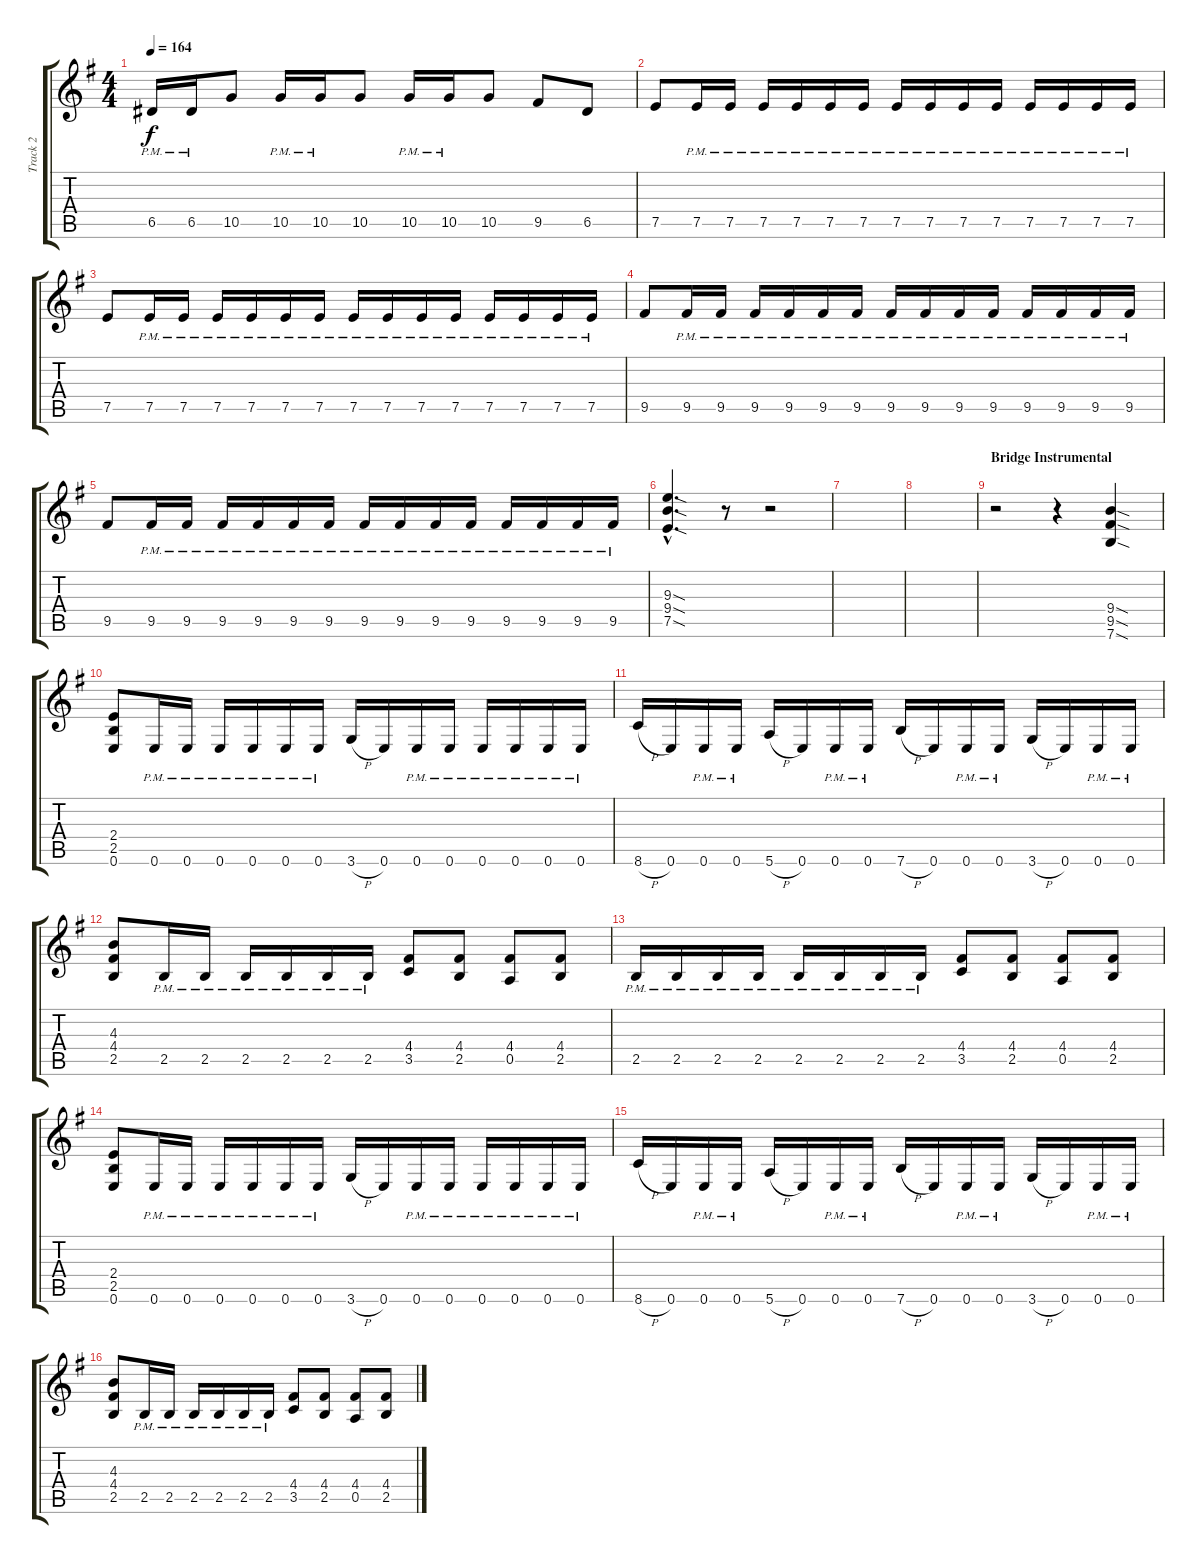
\track ("Track 2" "Track 2") {instrument distortionguitar}
\staff {score tabs}
\tuning (E4 B3 G3 D3 A2 E2) {hide}
\ts (4 4)
\tempo 164
\clef g2
\ks eminor
6.5{pm}.16{dy f} 6.5{pm}.16 10.5.8 10.5{pm}.16 10.5{pm}.16 10.5.8 10.5{pm}.16 10.5{pm}.16 10.5.8 9.5.8 6.5.8 |
7.5.8 7.5{pm}.16 7.5{pm}.16 7.5{pm}.16 7.5{pm}.16 7.5{pm}.16 7.5{pm}.16 7.5{pm}.16 7.5{pm}.16 7.5{pm}.16 7.5{pm}.16 7.5{pm}.16 7.5{pm}.16 7.5{pm}.16 7.5{pm}.16 |
7.5.8 7.5{pm}.16 7.5{pm}.16 7.5{pm}.16 7.5{pm}.16 7.5{pm}.16 7.5{pm}.16 7.5{pm}.16 7.5{pm}.16 7.5{pm}.16 7.5{pm}.16 7.5{pm}.16 7.5{pm}.16 7.5{pm}.16 7.5{pm}.16 |
9.5.8 9.5{pm}.16 9.5{pm}.16 9.5{pm}.16 9.5{pm}.16 9.5{pm}.16 9.5{pm}.16 9.5{pm}.16 9.5{pm}.16 9.5{pm}.16 9.5{pm}.16 9.5{pm}.16 9.5{pm}.16 9.5{pm}.16 9.5{pm}.16 |
9.5.8 9.5{pm}.16 9.5{pm}.16 9.5{pm}.16 9.5{pm}.16 9.5{pm}.16 9.5{pm}.16 9.5{pm}.16 9.5{pm}.16 9.5{pm}.16 9.5{pm}.16 9.5{pm}.16 9.5{pm}.16 9.5{pm}.16 9.5{pm}.16 |
(9.3{sod hac} 9.4{sod hac} 7.5{sod hac}).4{d} r.8 r.2 |
|
|
\section ("" "Bridge Instrumental")
r.2 r.4 (9.4{sod} 9.5{sod} 7.6{sod}).4 |
(2.4 2.5 0.6).8 0.6{pm}.16 0.6{pm}.16 0.6{pm}.16 0.6{pm}.16 0.6{pm}.16 0.6{pm}.16 3.6{h}.16 0.6.16 0.6{pm}.16 0.6{pm}.16 0.6{pm}.16 0.6{pm}.16 0.6{pm}.16 0.6{pm}.16 |
8.6{h}.16 0.6.16 0.6{pm}.16 0.6{pm}.16 5.6{h}.16 0.6.16 0.6{pm}.16 0.6{pm}.16 7.6{h}.16 0.6.16 0.6{pm}.16 0.6{pm}.16 3.6{h}.16 0.6.16 0.6{pm}.16 0.6{pm}.16 |
(4.3 4.4 2.5).8 2.5{pm}.16 2.5{pm}.16 2.5{pm}.16 2.5{pm}.16 2.5{pm}.16 2.5{pm}.16 (4.4 3.5).8 (4.4 2.5).8 (4.4 0.5).8 (4.4 2.5).8 |
2.5{pm}.16 2.5{pm}.16 2.5{pm}.16 2.5{pm}.16 2.5{pm}.16 2.5{pm}.16 2.5{pm}.16 2.5{pm}.16 (4.4 3.5).8 (4.4 2.5).8 (4.4 0.5).8 (4.4 2.5).8 |
(2.4 2.5 0.6).8 0.6{pm}.16 0.6{pm}.16 0.6{pm}.16 0.6{pm}.16 0.6{pm}.16 0.6{pm}.16 3.6{h}.16 0.6.16 0.6{pm}.16 0.6{pm}.16 0.6{pm}.16 0.6{pm}.16 0.6{pm}.16 0.6{pm}.16 |
8.6{h}.16 0.6.16 0.6{pm}.16 0.6{pm}.16 5.6{h}.16 0.6.16 0.6{pm}.16 0.6{pm}.16 7.6{h}.16 0.6.16 0.6{pm}.16 0.6{pm}.16 3.6{h}.16 0.6.16 0.6{pm}.16 0.6{pm}.16 |
(4.3 4.4 2.5).8 2.5{pm}.16 2.5{pm}.16 2.5{pm}.16 2.5{pm}.16 2.5{pm}.16 2.5{pm}.16 (4.4 3.5).8 (4.4 2.5).8 (4.4 0.5).8 (4.4 2.5).8
